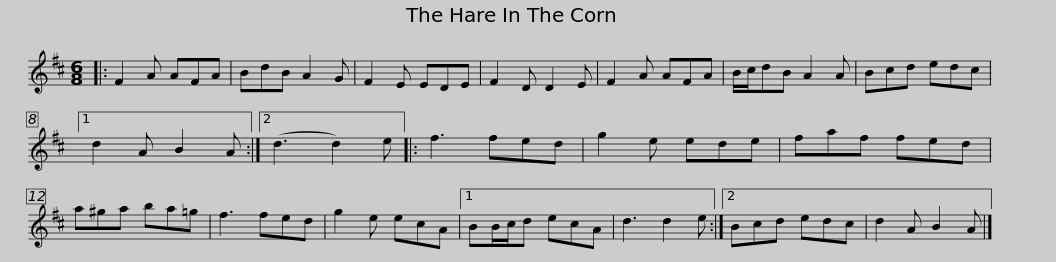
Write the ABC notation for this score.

X:1
L:1/8
M:6/8
I:linebreak $
K:D
V:1 treble
V:1
|: F2 A AFA | BdB A2 G | F2 E EDE | F2 D D2 E | F2 A AFA | %5
 B/c/dB A2 A | Bcd edc |1$ d2 A B2 A :|2 (d3 d2) e |: f3 fed | %10
 g2 e ede | faf fed | a^ga ba=g | f3 fed | g2 e ecA |1$ %15
 BB/c/d ecA | d3 d2 e :|2 Bcd edc | d2 A B2 A |] %19
